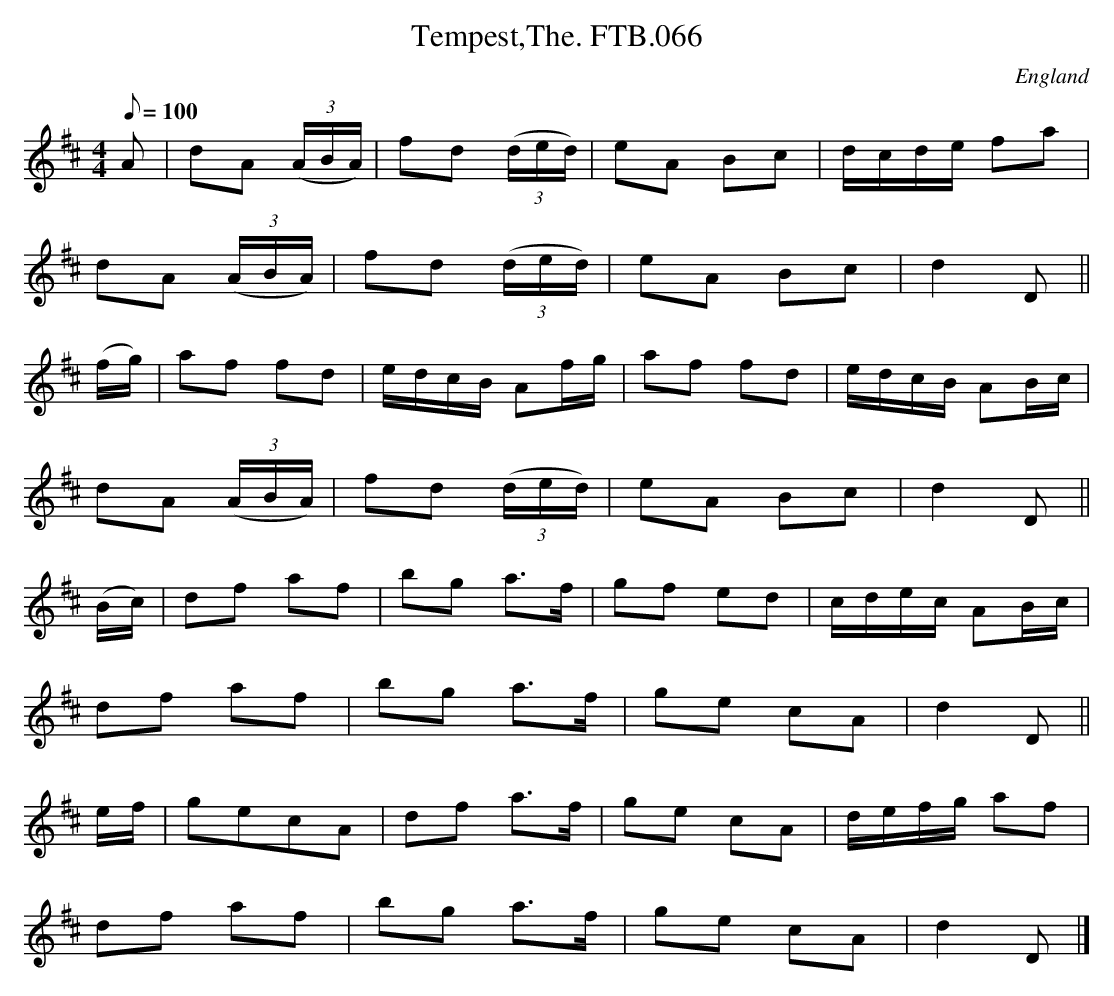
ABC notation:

X:1
T:Tempest,The. FTB.066
M:4/4
Q:100
O:England
K:D
A|dA ((3A/B/A/)|fd ((3d/e/d/)|eA Bc|d/c/d/e/ fa|
dA ((3A/B/A/)|fd ((3d/e/d/)|eA Bc|d2D||
(f/g/)|af fd|e/d/c/B/ Af/g/|af fd|e/d/c/B/ AB/c/|
dA ((3A/B/A/)|fd ((3d/e/d/)|eA Bc|d2D||
(B/c/)|df af|bg a>f|gf ed|c/d/e/c/ AB/c/|
df af|bg a>f|ge cA|d2D||
e/f/|gecA|df a>f|ge cA|d/e/f/g/ af|
df af|bg a>f|ge cA|d2D|]
